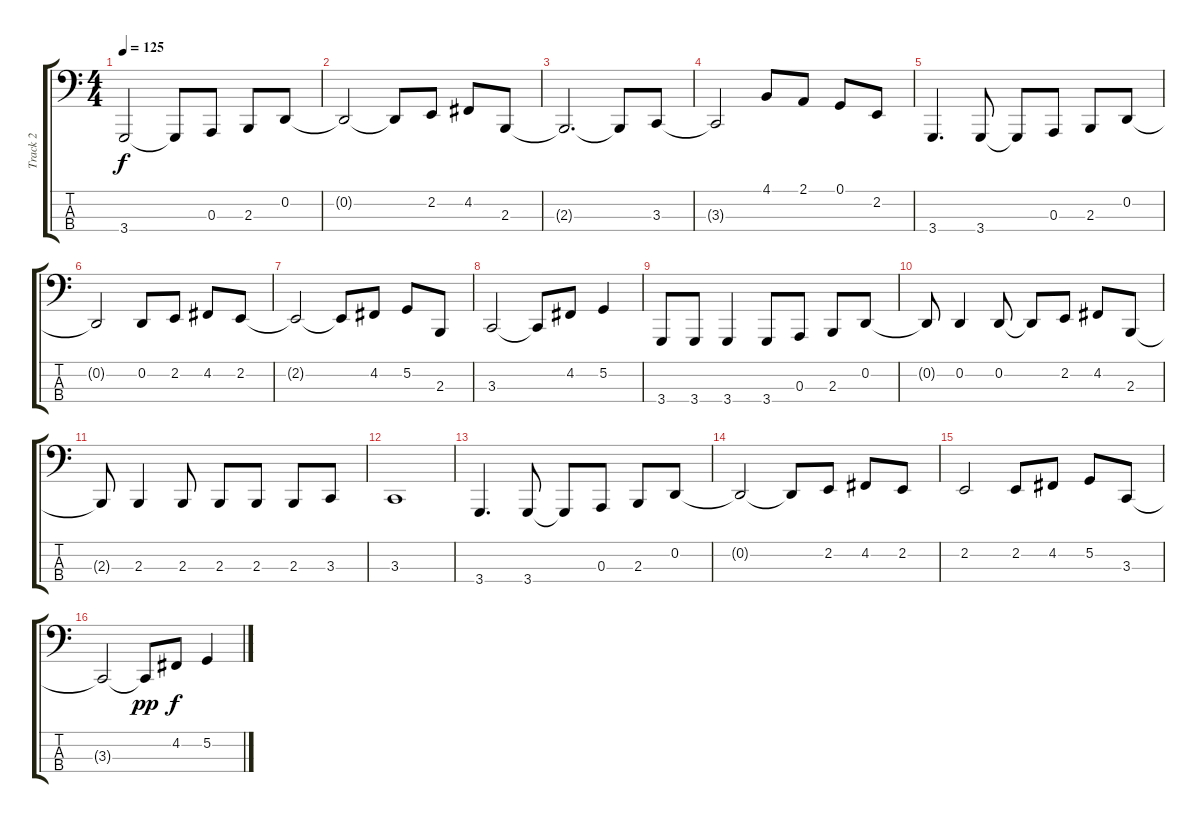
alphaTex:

\track ("Track 2" "Track 2") {instrument acousticgrandpiano}
\staff {score tabs}
\tuning (G2 D2 A1 E1) {hide}
\ts (4 4)
\tempo 125
\clef f4
\ks c
3.4.2{dy f} 3.4{t}.8 0.3.8 2.3.8 0.2.8 |
0.2{t}.2 0.2{t}.8 2.2.8 4.2.8 2.3.8 |
2.3{t}.2{d} 2.3{t}.8 3.3.8 |
3.3{t}.2 4.1.8 2.1.8 0.1.8 2.2.8 |
3.4.4{d} 3.4.8 3.4{t}.8 0.3.8 2.3.8 0.2.8 |
0.2{t}.2 0.2.8 2.2.8 4.2.8 2.2.8 |
2.2{t}.2 2.2{t}.8 4.2.8 5.2.8 2.3.8 |
3.3.2 3.3{t}.8 4.2.8 5.2.4 |
3.4.8 3.4.8 3.4.4 3.4.8 0.3.8 2.3.8 0.2.8 |
0.2{t}.8 0.2.4 0.2.8 0.2{t}.8 2.2.8 4.2.8 2.3.8 |
2.3{t}.8 2.3.4 2.3.8 2.3.8 2.3.8 2.3.8 3.3.8 |
3.3.1 |
3.4.4{d} 3.4.8 3.4{t}.8 0.3.8 2.3.8 0.2.8 |
0.2{t}.2 0.2{t}.8 2.2.8 4.2.8 2.2.8 |
2.2.2 2.2.8 4.2.8 5.2.8 3.3.8 |
3.3{t}.2 3.3{t}.8{dy pp} 4.2.8{dy f} 5.2.4
